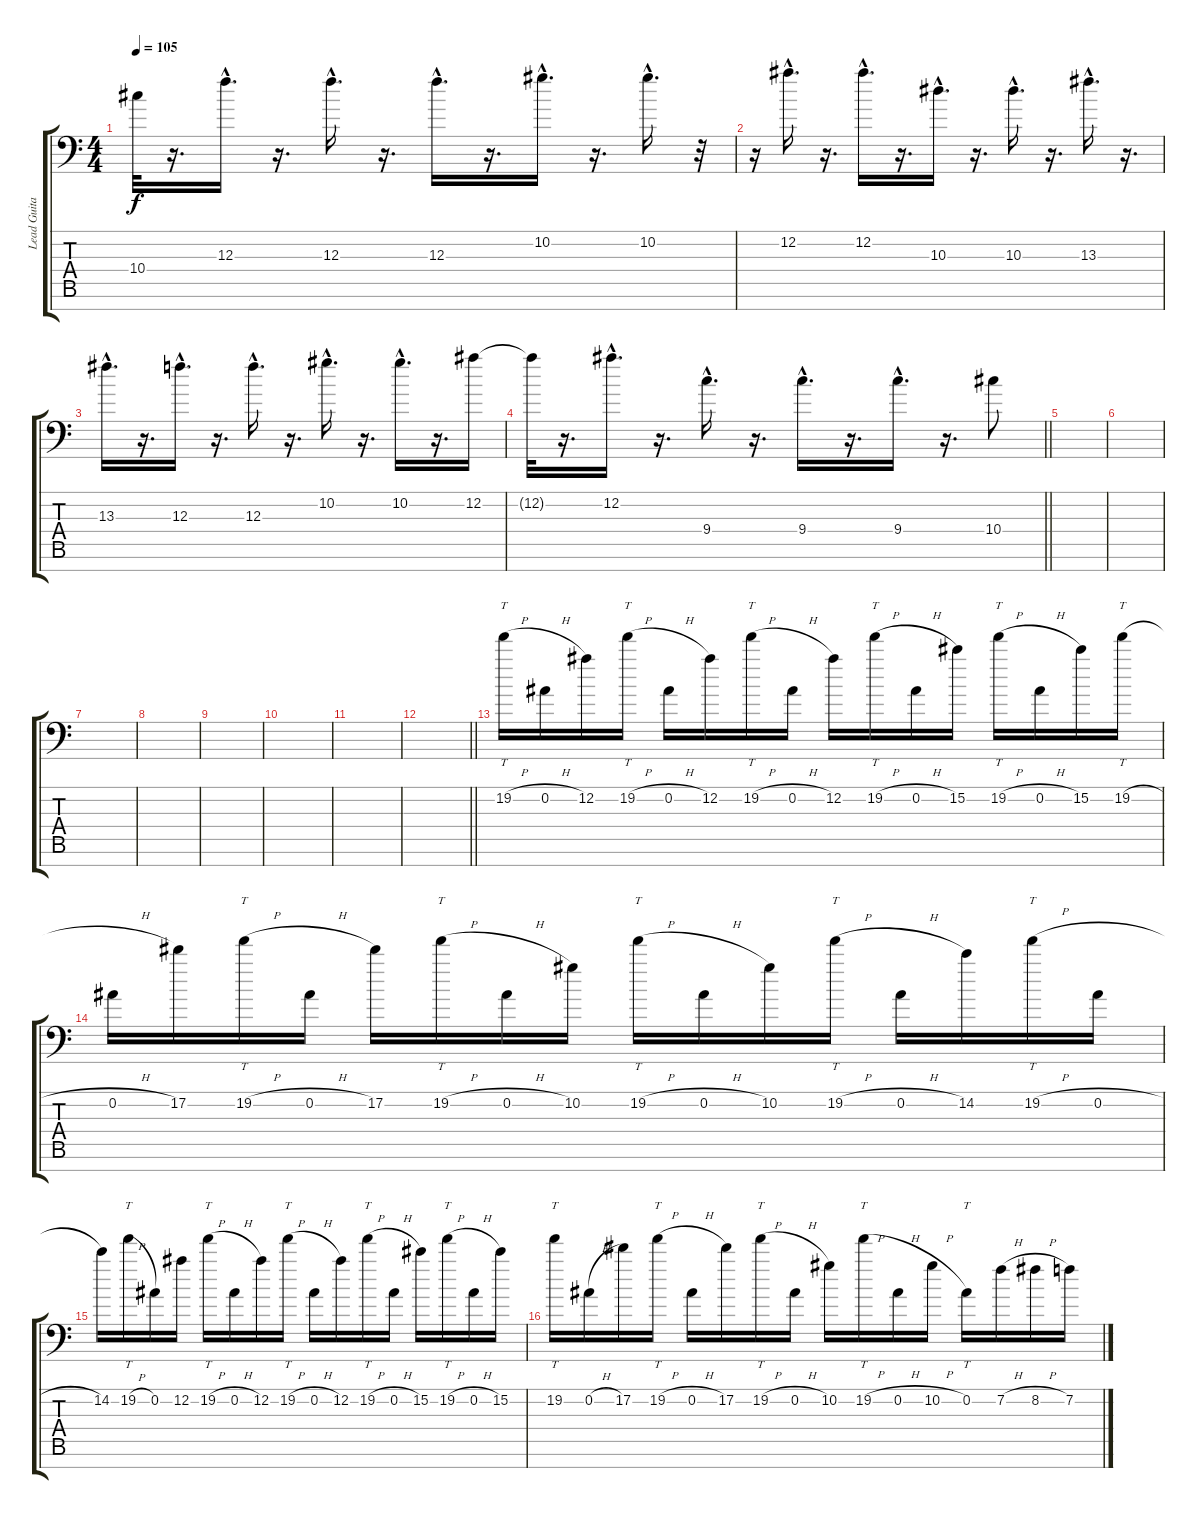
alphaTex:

\track ("Lead Guitar #1" "Lead Guita") {instrument distortionguitar}
\staff {score tabs}
\tuning (Eb4 Bb3 F3 Eb3 Bb2 F2 Ab1) {hide}
\ts (4 4)
\tempo 105
\clef f4
\ks c
10.4{t}.32{dy f} r.16{d} 12.3{hac}.16{d} r.16{d} 12.3{hac}.16{d} r.16{d} 12.3{hac}.16{d} r.16{d} 10.2{hac}.16{d} r.16{d} 10.2{hac}.16{d} r.32 |
r.16 12.2{hac}.16{d} r.16{d} 12.2{hac}.16{d} r.16{d} 10.3{hac}.16{d} r.16{d} 10.3{hac}.16{d} r.16{d} 13.3{hac}.16{d} r.16{d} |
13.3{hac}.16{d} r.16{d} 12.3{hac}.16{d} r.16{d} 12.3{hac}.16{d} r.16{d} 10.2{hac}.16{d} r.16{d} 10.2{hac}.16{d} r.16{d} 12.2.16 |
\barLineRight lightlight
12.2{t}.32 r.16{d} 12.2{hac}.16{d} r.16{d} 9.4{hac}.16{d} r.16{d} 9.4{hac}.16{d} r.16{d} 9.4{hac}.16{d} r.16{d} 10.4.8 |
\section ("" "")
|
|
|
|
|
|
|
\barLineRight lightlight
|
\section ("" "")
19.2{h}.16{tt volume 13 instrument distortionguitar} 0.2{h}.16 12.2.16 19.2{h}.16{tt} 0.2{h}.16 12.2.16 19.2{h}.16{tt} 0.2{h}.16 12.2.16 19.2{h}.16{tt} 0.2{h}.16 15.2.16 19.2{h}.16{tt} 0.2{h}.16 15.2.16 19.2{h}.16{tt} |
0.2{h}.16 17.2.16 19.2{h}.16{tt} 0.2{h}.16 17.2.16 19.2{h}.16{tt} 0.2{h}.16 10.2.16 19.2{h}.16{tt} 0.2{h}.16 10.2.16 19.2{h}.16{tt} 0.2{h}.16 14.2.16 19.2{h}.16{tt} 0.2{h}.16 |
14.2.16 19.2{h}.16{tt} 0.2.16 12.2.16 19.2{h}.16{tt} 0.2{h}.16 12.2.16 19.2{h}.16{tt} 0.2{h}.16 12.2.16 19.2{h}.16{tt} 0.2{h}.16 15.2.16 19.2{h}.16{tt} 0.2{h}.16 15.2.16 |
19.2.16{tt} 0.2{h}.16 17.2.16 19.2{h}.16{tt} 0.2{h}.16 17.2.16 19.2{h}.16{tt} 0.2{h}.16 10.2.16 19.2{h}.16{tt} 0.2{h}.16 10.2{h}.16 0.2.16{tt} 7.2{h}.16 8.2{h}.16 7.2.16
